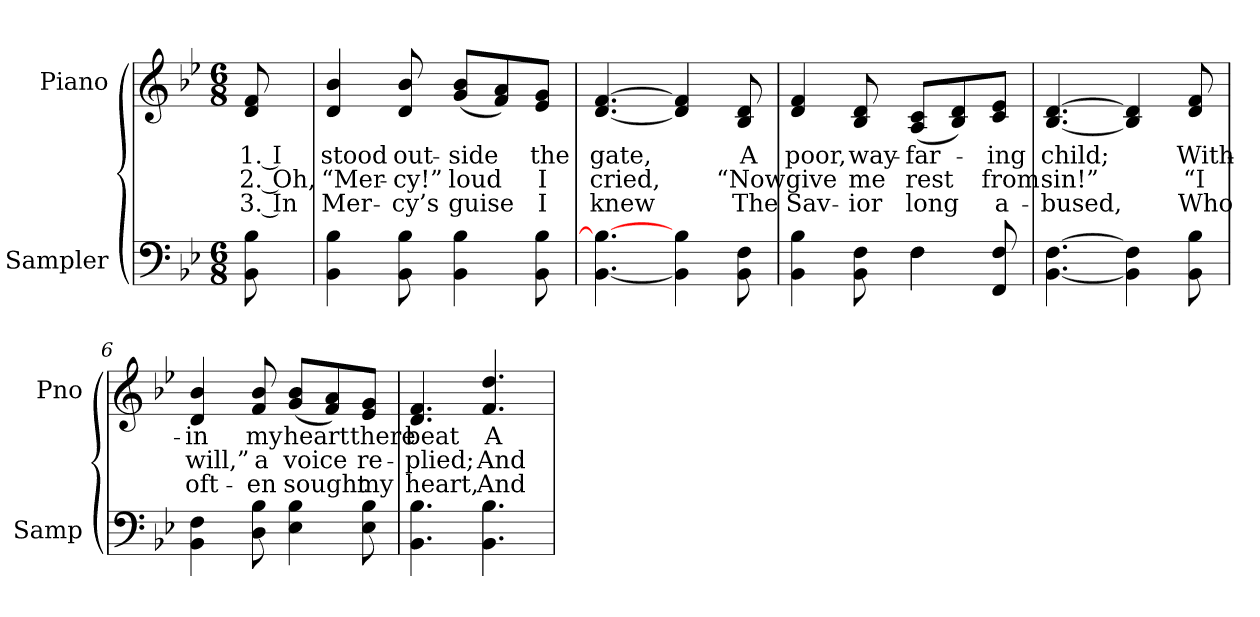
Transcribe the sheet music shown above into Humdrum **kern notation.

**kern	**kern	**text	**text	**text
*part2	*part1	*part1	*part1	*part1
*staff2	*staff1	*staff1	*staff1	*staff1
*I"Sampler	*I"Piano	*	*	*
*I'Samp	*I'Pno	*	*	*
*clefF4	*clefG2	*	*	*
*k[b-e-]	*k[b-e-]	*	*	*
*B-:	*B-:	*	*	*
*M6/8	*M6/8	*	*	*
=1	=1	=1	=1	=1
8BB- 8B-	8d 8f	1. I	2. Oh,	3. In
=2	=2	=2	=2	=2
4BB- 4B-	4d 4b-	stood	“Mer-	Mer-
8BB- 8B-	8d 8b-	out-	-cy!”	-cy’s
4BB- 4B-	(8g/ 8b-/L	-side	loud	guise
.	8f/ 8a/)	.	.	.
8BB- 8B-	8e-/ 8g/J	the	I	I
=3	=3	=3	=3	=3
[4.BB- 4.B-_	[4.d [4.f	gate,	cried,	knew
4BB-] 4B-	4d] 4f]	.	.	.
8BB- 8F	8B- 8d	A	“Now	The
=4	=4	=4	=4	=4
*^	*	*	*	*
4BB- 4B-	4.ryy	4d 4f	poor,	give	Sav-
8BB- 8F	.	8B- 8d	way-	me	-ior
4F\	4F	(8A/ 8c/L	-far-	rest	long
.	.	8B-/ 8d/)	.	.	.
8FF 8F	8ryy	8c/ 8e-/J	-ing	from	a-
*v	*v	*	*	*	*
=5	=5	=5	=5	=5
[4.BB- [4.F	[4.B- [4.d	child;	sin!”	-bused,
4BB-] 4F]	4B-] 4d]	.	.	.
8BB- 8B-	8d 8f	With-	“I	Who
=6	=6	=6	=6	=6
4BB- 4F	4d 4b-	-in	will,”	oft-
8D 8B-	8f 8b-	my	a	-en
4E- 4B-	(8g/ 8b-/L	heart	voice	sought
.	8f/ 8a/)	.	.	.
8E- 8B-	8e-/ 8g/J	there	re-	my
=7	=7	=7	=7	=7
4.BB- 4.B-	4.d 4.f	beat	-plied;	heart,
4.BB- 4.B-	4.f 4.dd	A	And	And
=	=	=	=	=
*-	*-	*-	*-	*-
